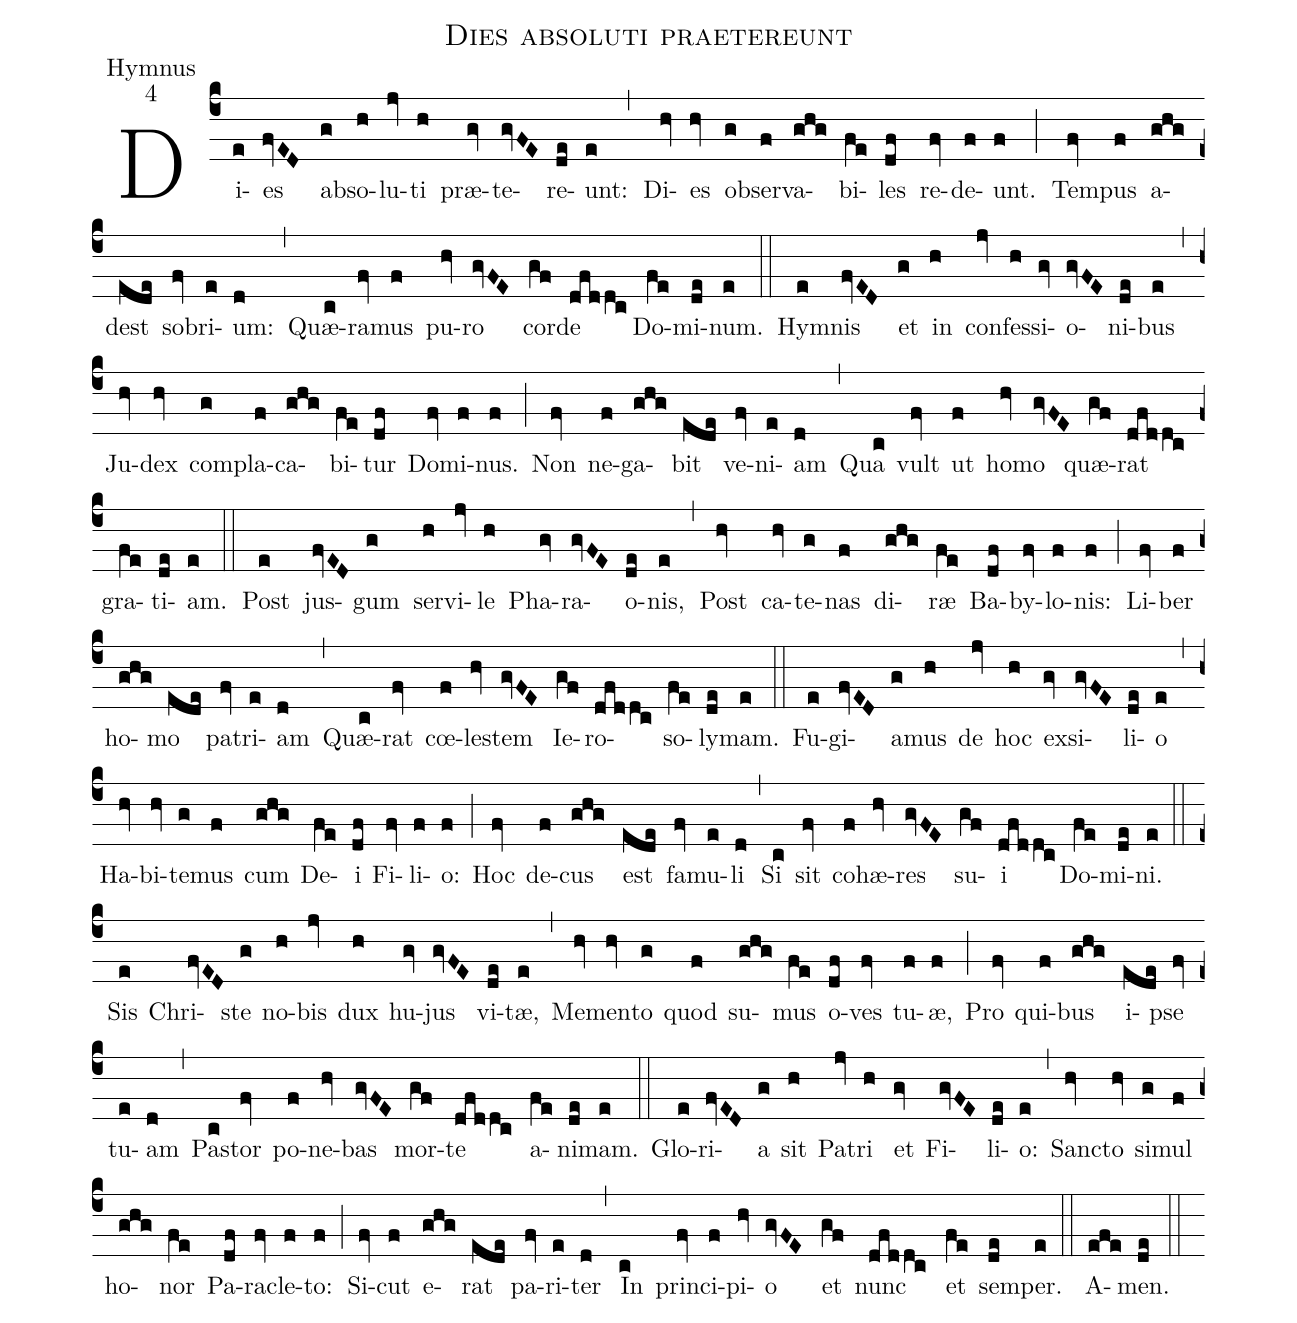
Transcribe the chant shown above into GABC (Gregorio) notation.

name:Dies absoluti praetereunt;
office-part:Hymnus;
mode:4;
%%
(c4)Di(e)es(fvED) ab(g)so(h)lu(jv)ti(h) præ(gv)te(gvFE)re(de)unt:(e) (,)
Di(hv)es(hv) ob(g)ser(f)va(ghg)bi(fe)les(df) re(fv)de(f)unt.(f) (;)
Tem(fv)pus(f) a(ghg)dest(ede) so(fv)bri(e)um:(d) (,)
Quæ(c)ra(fv)mus(f) pu(hv)ro(gvFE) cor(gf)de(dfddc) Do(fe)mi(de)num.(e) (::)

Hym(e)nis(fvED) et(g) in(h) con(jv)fes(h)si(gv)o(gvFE)ni(de)bus(e) (,)
Ju(hv)dex(hv) com(g)pla(f)ca(ghg)bi(fe)tur(df) Do(fv)mi(f)nus.(f) (;)
Non(fv) ne(f)ga(ghg)bit(ede) ve(fv)ni(e)am(d) (,)
Qua(c) vult(fv) ut(f) ho(hv)mo(gvFE) quæ(gf)rat(dfddc) gra(fe)ti(de)am.(e) (::)

Post(e) jus(fvED)gum(g) ser(h)vi(jv)le(h) Pha(gv)ra(gvFE)o(de)nis,(e) (,)
Post(hv) ca(hv)te(g)nas(f) di(ghg)ræ(fe) Ba(df)by(fv)lo(f)nis:(f) (;)
Li(fv)ber(f) ho(ghg)mo(ede) pa(fv)tri(e)am(d) (,)
Quæ(c)rat(fv) cœ(f)le(hv)stem(gvFE) Ie(gf)ro(dfddc)so(fe)ly(de)mam.(e) (::)

Fu(e)gi(fvED)a(g)mus(h) de(jv) hoc(h) ex(gv)si(gvFE)li(de)o(e) (,)
Ha(hv)bi(hv)te(g)mus(f) cum(ghg) De(fe)i(df) Fi(fv)li(f)o:(f) (;)
Hoc(fv) de(f)cus(ghg) est(ede) fa(fv)mu(e)li(d) (,)
Si(c) sit(fv) co(f)hæ(hv)res(gvFE) su(gf)i(dfddc) Do(fe)mi(de)ni.(e) (::)

Sis(e) Chri(fvED)ste(g) no(h)bis(jv) dux(h) hu(gv)jus(gvFE) vi(de)tæ,(e) (,)
Me(hv)men(hv)to(g) quod(f) su(ghg)mus(fe) o(df)ves(fv) tu(f)æ,(f) (;)
Pro(fv) qui(f)bus(ghg) i(ede)pse(fv) tu(e)am(d) (,)
Pa(c)stor(fv) po(f)ne(hv)bas(gvFE) mor(gf)te(dfddc) a(fe)ni(de)mam.(e) (::)

Glo(e)ri(fvED)a(g) sit(h) Pa(jv)tri(h) et(gv) Fi(gvFE)li(de)o:(e) (,)
San(hv)cto(hv) si(g)mul(f) ho(ghg)nor(fe) Pa(df)ra(fv)cle(f)to:(f) (;)
Si(fv)cut(f) e(ghg)rat(ede) pa(fv)ri(e)ter(d) (,)
In(c) prin(fv)ci(f)pi(hv)o(gvFE) et(gf) nunc(dfddc) et(fe) sem(de)per.(e) (::)
A(efe)men.(de) (::)
